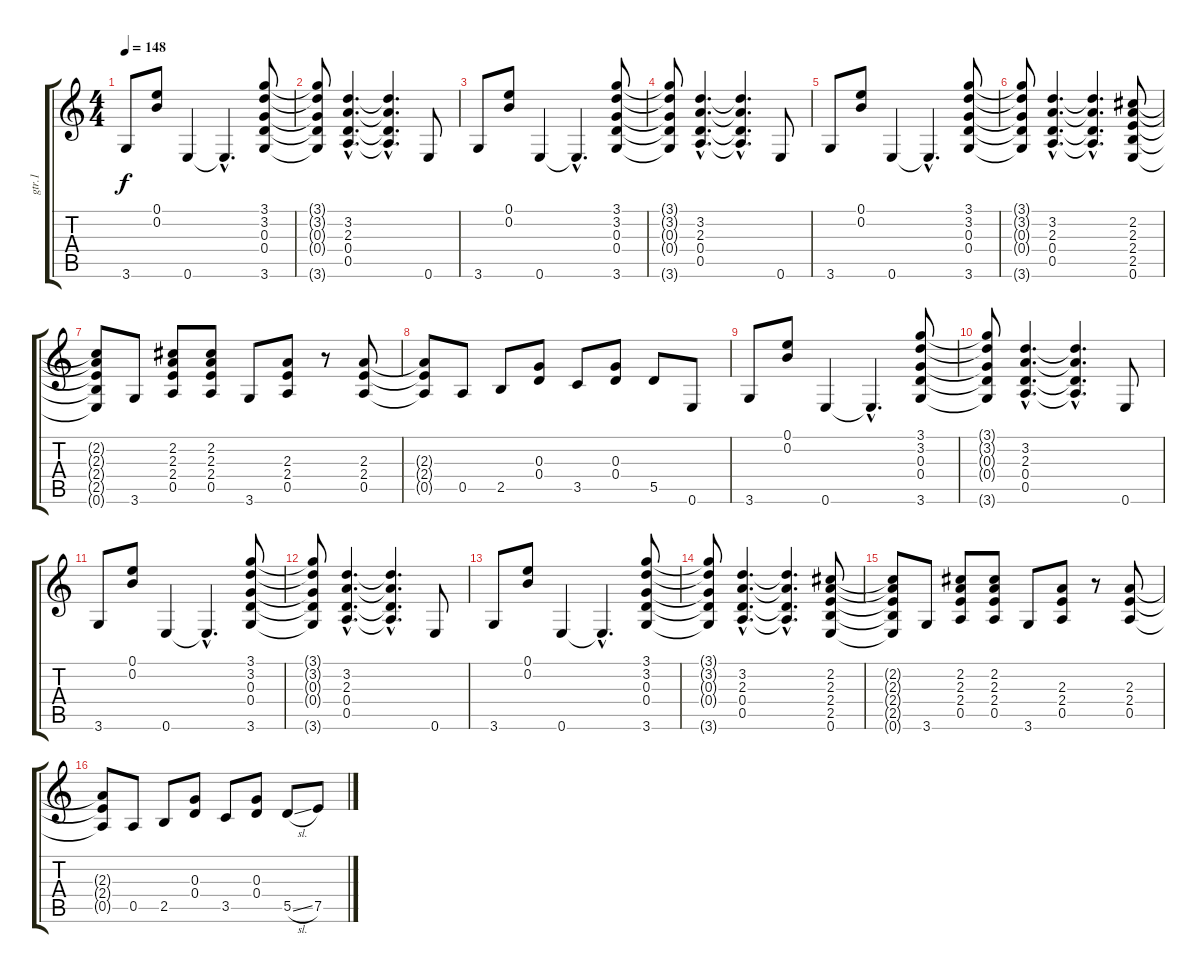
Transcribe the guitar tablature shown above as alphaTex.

\track ("gtr.1" "gtr.1") {instrument overdrivenguitar}
\staff {score tabs}
\tuning (E4 B3 G3 D3 A2 E2) {hide}
\ts (4 4)
\tempo 148
\clef g2
\ks c
3.6.8{dy f} (0.1 0.2).8 0.6.4 0.6{hac t}.4{d} (3.1 3.2 0.3 0.4 3.6).8 |
(3.1{t} 3.2{t} 0.3{t} 0.4{t} 3.6{t}).8 (3.2{hac} 2.3{hac} 0.4{hac} 0.5{hac}).4{d} (3.2{hac t} 2.3{hac t} 0.4{hac t} 0.5{hac t}).4{d} 0.6.8 |
3.6.8 (0.1 0.2).8 0.6.4 0.6{hac t}.4{d} (3.1 3.2 0.3 0.4 3.6).8 |
(3.1{t} 3.2{t} 0.3{t} 0.4{t} 3.6{t}).8 (3.2{hac} 2.3{hac} 0.4{hac} 0.5{hac}).4{d} (3.2{hac t} 2.3{hac t} 0.4{hac t} 0.5{hac t}).4{d} 0.6.8 |
3.6.8 (0.1 0.2).8 0.6.4 0.6{hac t}.4{d} (3.1 3.2 0.3 0.4 3.6).8 |
(3.1{t} 3.2{t} 0.3{t} 0.4{t} 3.6{t}).8 (3.2{hac} 2.3{hac} 0.4{hac} 0.5{hac}).4{d} (3.2{hac t} 2.3{hac t} 0.4{hac t} 0.5{hac t}).4{d} (2.2 2.3 2.4 2.5 0.6).8 |
(2.2{t} 2.3{t} 2.4{t} 2.5{t} 0.6{t}).8 3.6.8 (2.2 2.3 2.4 0.5).8 (2.2 2.3 2.4 0.5).8 3.6.8 (2.3 2.4 0.5).8 r.8 (2.3 2.4 0.5).8 |
(2.3{t} 2.4{t} 0.5{t}).8 0.5.8 2.5.8 (0.3 0.4).8 3.5.8 (0.3 0.4).8 5.5.8 0.6.8 |
3.6.8 (0.1 0.2).8 0.6.4 0.6{hac t}.4{d} (3.1 3.2 0.3 0.4 3.6).8 |
(3.1{t} 3.2{t} 0.3{t} 0.4{t} 3.6{t}).8 (3.2{hac} 2.3{hac} 0.4{hac} 0.5{hac}).4{d} (3.2{hac t} 2.3{hac t} 0.4{hac t} 0.5{hac t}).4{d} 0.6.8 |
3.6.8 (0.1 0.2).8 0.6.4 0.6{hac t}.4{d} (3.1 3.2 0.3 0.4 3.6).8 |
(3.1{t} 3.2{t} 0.3{t} 0.4{t} 3.6{t}).8 (3.2{hac} 2.3{hac} 0.4{hac} 0.5{hac}).4{d} (3.2{hac t} 2.3{hac t} 0.4{hac t} 0.5{hac t}).4{d} 0.6.8 |
3.6.8 (0.1 0.2).8 0.6.4 0.6{hac t}.4{d} (3.1 3.2 0.3 0.4 3.6).8 |
(3.1{t} 3.2{t} 0.3{t} 0.4{t} 3.6{t}).8 (3.2{hac} 2.3{hac} 0.4{hac} 0.5{hac}).4{d} (3.2{hac t} 2.3{hac t} 0.4{hac t} 0.5{hac t}).4{d} (2.2 2.3 2.4 2.5 0.6).8 |
(2.2{t} 2.3{t} 2.4{t} 2.5{t} 0.6{t}).8 3.6.8 (2.2 2.3 2.4 0.5).8 (2.2 2.3 2.4 0.5).8 3.6.8 (2.3 2.4 0.5).8 r.8 (2.3 2.4 0.5).8 |
(2.3{t} 2.4{t} 0.5{t}).8 0.5.8 2.5.8 (0.3 0.4).8 3.5.8 (0.3 0.4).8 5.5{sl}.8 7.5.8
